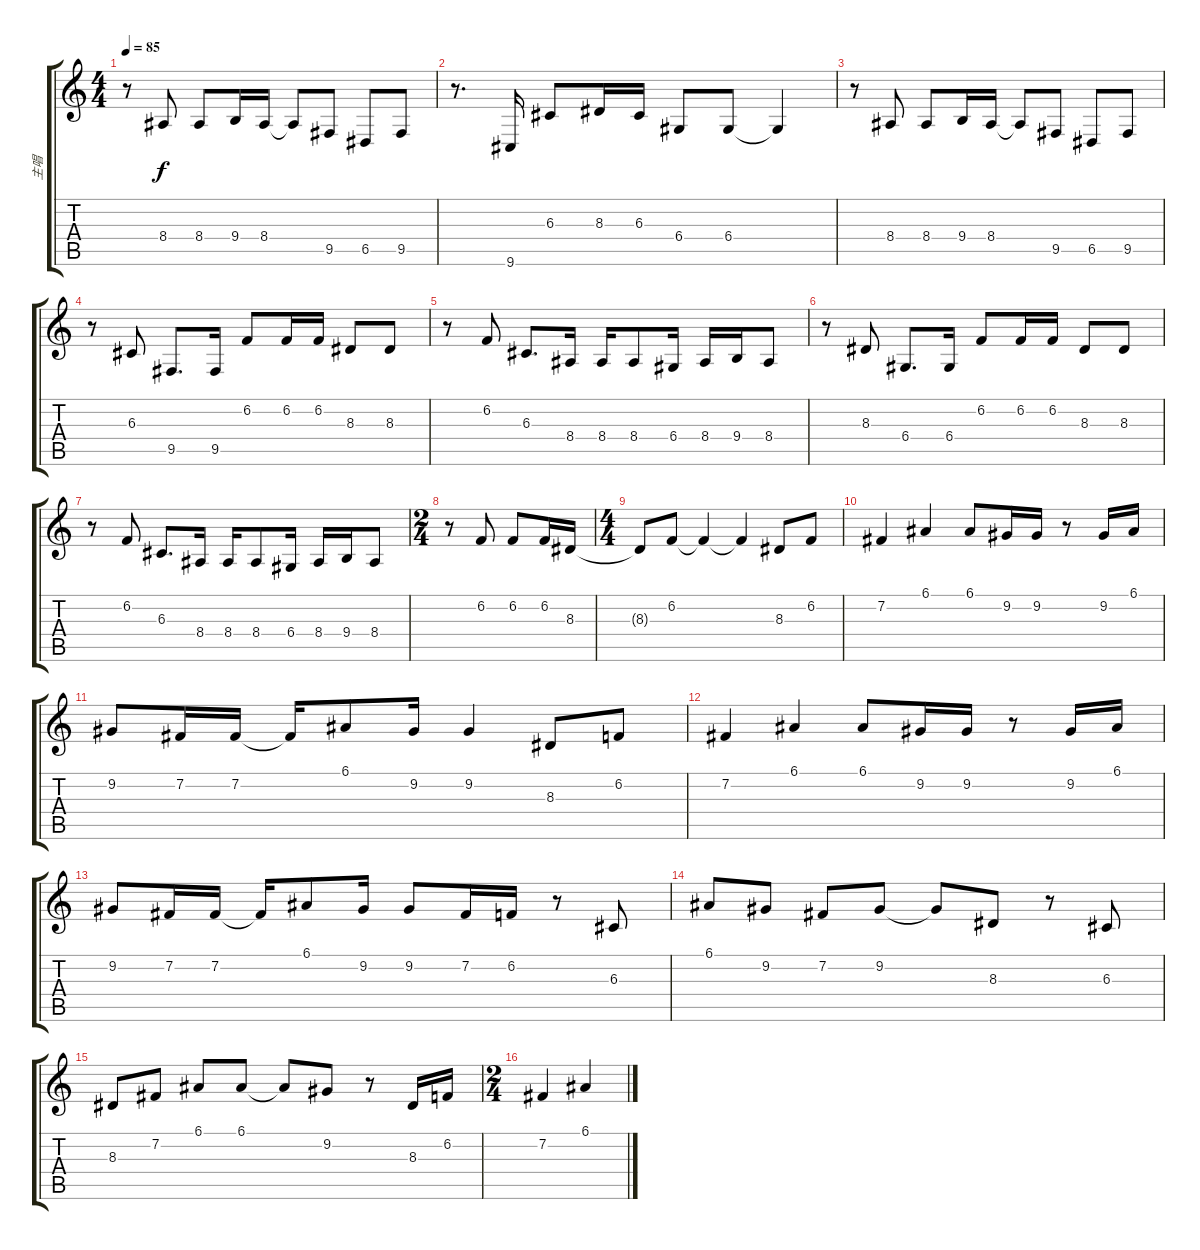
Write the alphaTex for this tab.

\track ("主唱" "主唱") {instrument violin}
\staff {score tabs}
\tuning (E4 B3 G3 D3 A2 E2) {hide}
\ts (4 4)
\tempo 85
\clef g2
\ks c
r.8{dy f} 8.4.8 8.4.8 9.4.16 8.4.16 8.4{t}.8 9.5.8 6.5.8 9.5.8 |
r.8{d} 9.6.16 6.3.8 8.3.16 6.3.16 6.4.8 6.4.8 6.4{t}.4 |
r.8 8.4.8 8.4.8 9.4.16 8.4.16 8.4{t}.8 9.5.8 6.5.8 9.5.8 |
r.8 6.3.8 9.5.8{d} 9.5.16 6.2.8 6.2.16 6.2.16 8.3.8 8.3.8 |
r.8 6.2.8 6.3.8{d} 8.4.16 8.4.16 8.4.8 6.4.16 8.4.16 9.4.16 8.4.8 |
r.8 8.3.8 6.4.8{d} 6.4.16 6.2.8 6.2.16 6.2.16 8.3.8 8.3.8 |
r.8 6.2.8 6.3.8{d} 8.4.16 8.4.16 8.4.8 6.4.16 8.4.16 9.4.16 8.4.8 |
\ts (2 4)
r.8 6.2.8 6.2.8 6.2.16 8.3.16 |
\ts (4 4)
8.3{t}.8 6.2.8 6.2{t}.4 6.2{t}.4 8.3.8 6.2.8 |
7.2.4 6.1.4 6.1.8 9.2.16 9.2.16 r.8 9.2.16 6.1.16 |
9.2.8 7.2.16 7.2.16 7.2{t}.16 6.1.8 9.2.16 9.2.4 8.3.8 6.2.8 |
7.2.4 6.1.4 6.1.8 9.2.16 9.2.16 r.8 9.2.16 6.1.16 |
9.2.8 7.2.16 7.2.16 7.2{t}.16 6.1.8 9.2.16 9.2.8 7.2.16 6.2.16 r.8 6.3.8 |
6.1.8 9.2.8 7.2.8 9.2.8 9.2{t}.8 8.3.8 r.8 6.3.8 |
8.3.8 7.2.8 6.1.8 6.1.8 6.1{t}.8 9.2.8 r.8 8.3.16 6.2.16 |
\ts (2 4)
7.2.4 6.1.4
